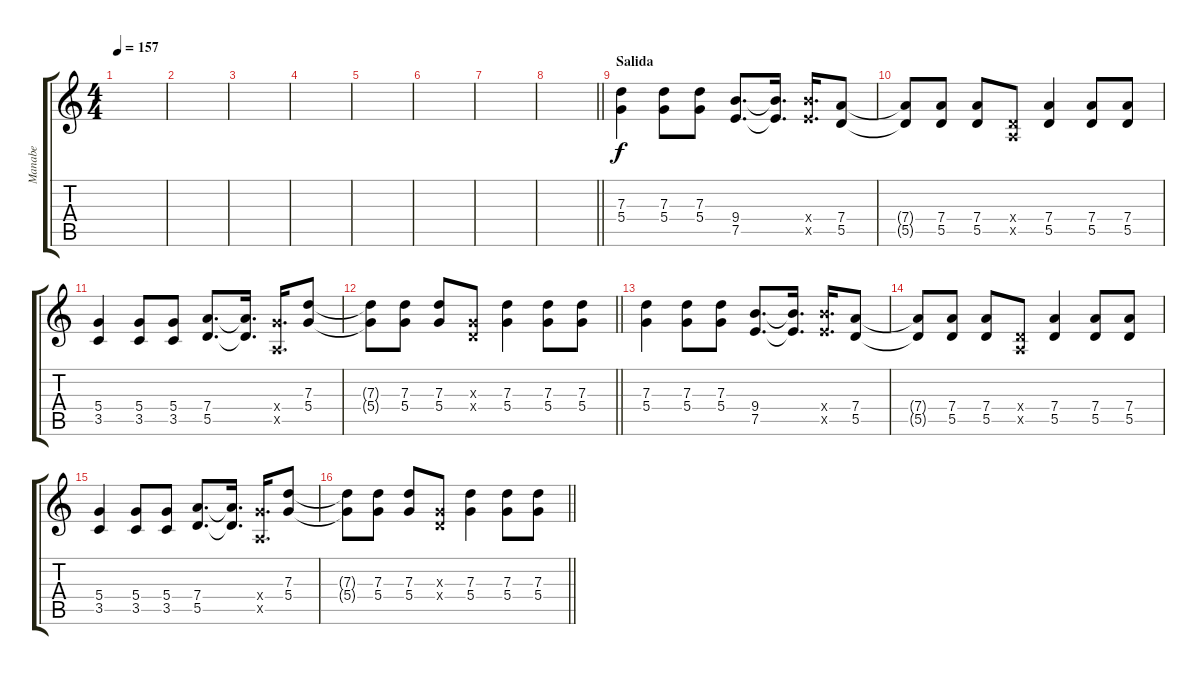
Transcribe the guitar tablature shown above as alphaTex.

\track ("Manabe" "Manabe") {instrument overdrivenguitar}
\staff {score tabs}
\tuning (E4 B3 G3 D3 A2 E2) {hide}
\ts (4 4)
\tempo 157
\clef g2
\ks c
|
|
|
|
|
|
|
\barLineRight lightlight
|
\section ("" "Salida")
(7.3 5.4).4 (7.3 5.4).8 (7.3 5.4).8 (9.4 7.5).8{d} (9.4{t} 7.5{t}).16{d} (9.4{x} 7.5{x}).16{d} (7.4 5.5).8 |
(7.4{t} 5.5{t}).8 (7.4 5.5).8 (7.4 5.5).8 (0.4{x} 0.5{x}).8 (7.4 5.5).4 (7.4 5.5).8 (7.4 5.5).8 |
(5.4 3.5).4 (5.4 3.5).8 (5.4 3.5).8 (7.4 5.5).8{d} (7.4{t} 5.5{t}).16{d} (5.4{x} 0.5{x}).16{d} (7.3 5.4).8 |
\barLineRight lightlight
(7.3{t} 5.4{t}).8 (7.3 5.4).8 (7.3 5.4).8 (0.3{x} 0.4{x}).8 (7.3 5.4).4 (7.3 5.4).8 (7.3 5.4).8 |
(7.3 5.4).4 (7.3 5.4).8 (7.3 5.4).8 (9.4 7.5).8{d} (9.4{t} 7.5{t}).16{d} (9.4{x} 7.5{x}).16{d} (7.4 5.5).8 |
(7.4{t} 5.5{t}).8 (7.4 5.5).8 (7.4 5.5).8 (0.4{x} 0.5{x}).8 (7.4 5.5).4 (7.4 5.5).8 (7.4 5.5).8 |
(5.4 3.5).4 (5.4 3.5).8 (5.4 3.5).8 (7.4 5.5).8{d} (7.4{t} 5.5{t}).16{d} (5.4{x} 0.5{x}).16{d} (7.3 5.4).8 |
\barLineRight lightlight
(7.3{t} 5.4{t}).8 (7.3 5.4).8 (7.3 5.4).8 (0.3{x} 0.4{x}).8 (7.3 5.4).4 (7.3 5.4).8 (7.3 5.4).8
